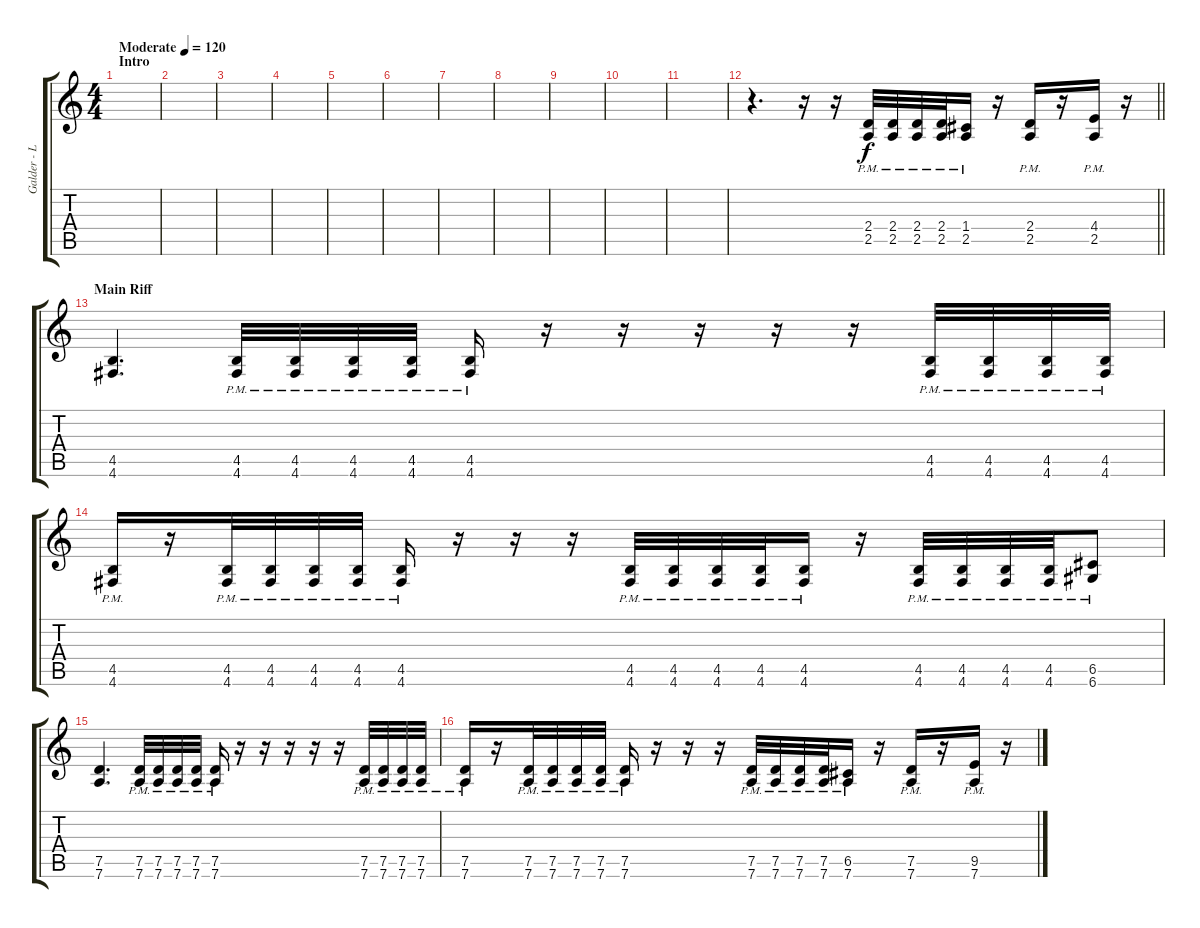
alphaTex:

\track ("Galder - Lead Guitar" "Galder - L") {instrument overdrivenguitar}
\staff {score tabs}
\tuning (D4 A3 F3 C3 G2 D2) {hide}
\ts (4 4)
\section ("" "Intro")
\tempo (120 "Moderate")
\clef g2
\ks c
|
|
|
|
|
|
|
|
|
|
|
\barLineRight lightlight
r.4{d} r.16 r.16 (2.4{pm} 2.5{pm}).32 (2.4{pm} 2.5{pm}).32 (2.4{pm} 2.5{pm}).32 (2.4{pm} 2.5{pm}).32 (1.4{pm} 2.5{pm}).16 r.16 (2.4{pm} 2.5{pm}).16 r.16 (4.4{pm} 2.5{pm}).16 r.16 |
\section ("" "Main Riff")
(4.5 4.6).4{d} (4.5{pm} 4.6{pm}).32 (4.5{pm} 4.6{pm}).32 (4.5{pm} 4.6{pm}).32 (4.5{pm} 4.6{pm}).32 (4.5{pm} 4.6{pm}).16 r.16 r.16 r.16 r.16 r.16 (4.5{pm} 4.6{pm}).32 (4.5{pm} 4.6{pm}).32 (4.5{pm} 4.6{pm}).32 (4.5{pm} 4.6{pm}).32 |
(4.5{pm} 4.6{pm}).16 r.16 (4.5{pm} 4.6{pm}).32 (4.5{pm} 4.6{pm}).32 (4.5{pm} 4.6{pm}).32 (4.5{pm} 4.6{pm}).32 (4.5{pm} 4.6{pm}).16 r.16 r.16 r.16 (4.5{pm} 4.6{pm}).32 (4.5{pm} 4.6{pm}).32 (4.5{pm} 4.6{pm}).32 (4.5{pm} 4.6{pm}).32 (4.5{pm} 4.6{pm}).16 r.16 (4.5{pm} 4.6{pm}).32 (4.5{pm} 4.6{pm}).32 (4.5{pm} 4.6{pm}).32 (4.5{pm} 4.6{pm}).32 (6.5{pm} 6.6{pm}).8 |
(7.5 7.6).4{d} (7.5{pm} 7.6{pm}).32 (7.5{pm} 7.6{pm}).32 (7.5{pm} 7.6{pm}).32 (7.5{pm} 7.6{pm}).32 (7.5{pm} 7.6{pm}).16 r.16 r.16 r.16 r.16 r.16 (7.5{pm} 7.6{pm}).32 (7.5{pm} 7.6{pm}).32 (7.5{pm} 7.6{pm}).32 (7.5{pm} 7.6{pm}).32 |
(7.5{pm} 7.6{pm}).16 r.16 (7.5{pm} 7.6{pm}).32 (7.5{pm} 7.6{pm}).32 (7.5{pm} 7.6{pm}).32 (7.5{pm} 7.6{pm}).32 (7.5{pm} 7.6{pm}).16 r.16 r.16 r.16 (7.5{pm} 7.6{pm}).32 (7.5{pm} 7.6{pm}).32 (7.5{pm} 7.6{pm}).32 (7.5{pm} 7.6{pm}).32 (6.5{pm} 7.6{pm}).16 r.16 (7.5{pm} 7.6{pm}).16 r.16 (9.5{pm} 7.6{pm}).16 r.16
